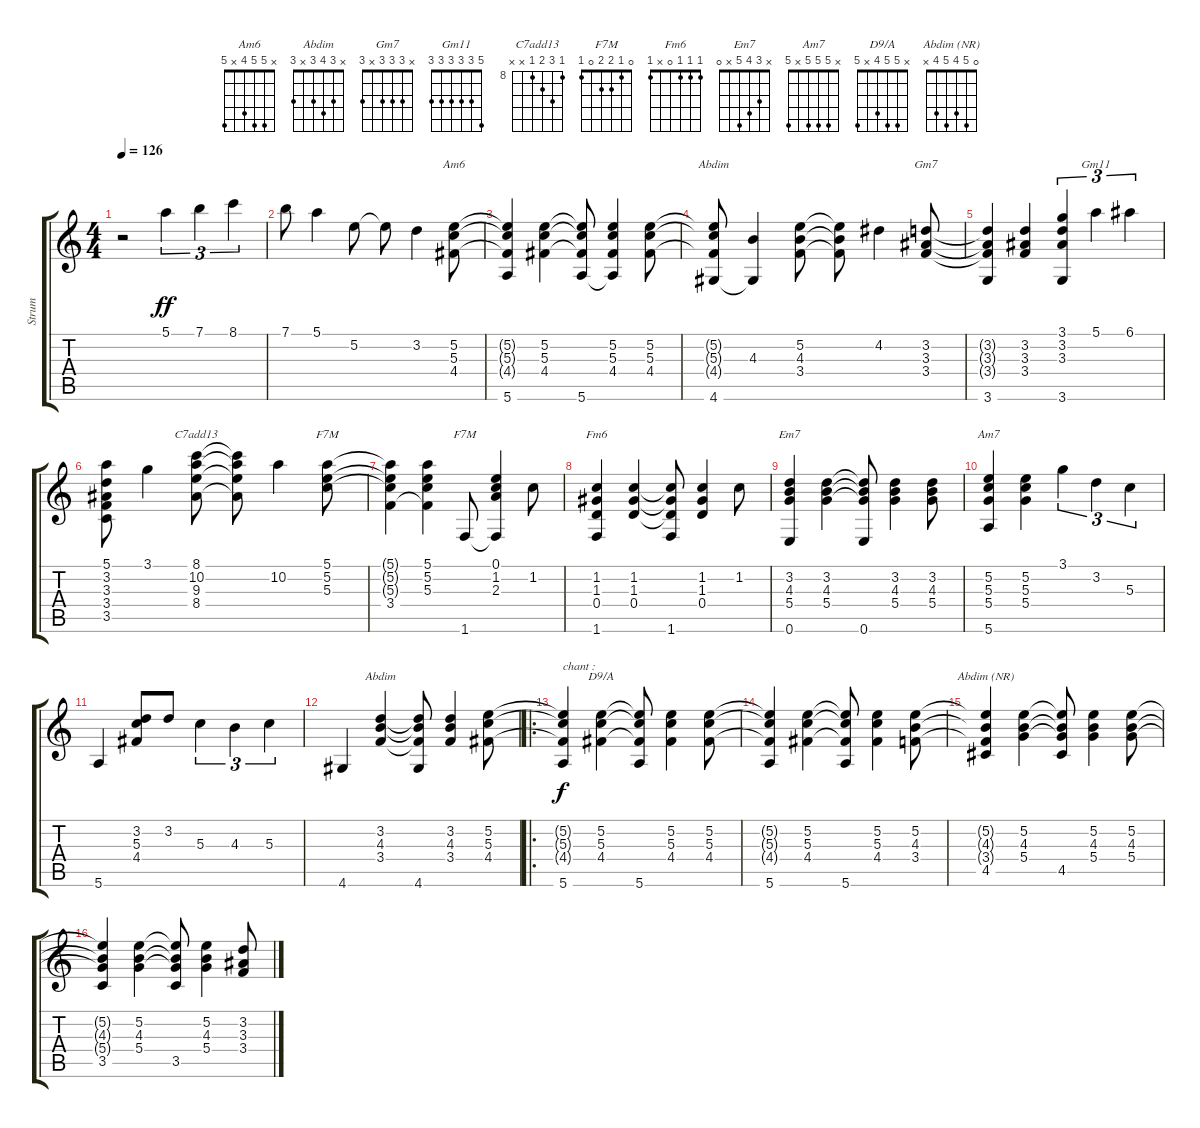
\track ("Strum" "Strum") {instrument acousticguitarnylon}
\staff {score tabs}
\tuning (E4 B3 G3 D3 A2 E2) {hide}
\chord ("Am6" x 5 5 4 x 5)
\chord ("Abdim" 0 5 4 3 x 4)
\chord ("Gm7" x 3 3 3 x 3)
\chord ("Gm11" 5 3 3 3 3 3)
\chord ("C7add13" 8 10 9 8 x x) {firstfret 8}
\chord ("F7M" 5 5 5 3 0 1)
\chord ("F7M" 0 1 2 2 0 1)
\chord ("Fm6" 1 1 1 0 x 1)
\chord ("Em7" x 3 4 5 x 0)
\chord ("Am7" x 5 5 5 x 5)
\chord ("Abdim" x 3 4 3 x 3)
\chord ("D9/A" x 5 5 4 x 5)
\chord ("Abdim (NR)" 0 5 4 5 4 x)
\ts (4 4)
\tempo 126
\clef g2
\ks c
r.2{dy ff volume 10 balance 3 instrument acousticguitarnylon} 5.1.4{tu (3 2)} 7.1.4{tu (3 2)} 8.1.4{tu (3 2)} |
7.1.8 5.1.4 5.2.8 5.2{t}.8 3.2.4 (5.2 5.3 4.4).8{ch "Am6"} |
(5.2{t} 5.3{t} 4.4{t} 5.6).4 (5.2 5.3 4.4).4 (5.2{t} 5.3{t} 4.4{t} 5.6).8 (5.2 5.3 4.4 5.6{t}).4 (5.2 5.3 4.4).8 |
(5.2{t} 5.3{t} 4.4{t} 4.6).8{ch "Abdim"} (4.3 4.6{t}).4 (5.2 4.3 3.4).8 (5.2{t} 4.3{t} 3.4{t}).8 4.2.4 (3.2 3.3 3.4).8{ch "Gm7"} |
(3.2{t} 3.3{t} 3.4{t} 3.6).4 (3.2 3.3 3.4).4 (3.1 3.2 3.3 3.6).4{tu (3 2)} 5.1.4{tu (3 2) ch "Gm11"} 6.1.4{tu (3 2)} |
(5.1 3.2 3.3 3.4 3.5).8 3.1.4 (8.1 10.2 9.3 8.4).8{ch "C7add13"} (8.1{t} 10.2{t} 9.3{t} 8.4{t}).8 10.2.4 (5.1 5.2 5.3).8{ch "F7M"} |
(5.1{t} 5.2{t} 5.3{t} 3.4).4 (5.1 5.2 5.3 3.4{t}).4 1.6.8{ch "F7M"} (0.1 1.2 2.3 1.6{t}).4 1.2.8 |
(1.2 1.3 0.4 1.6).4{ch "Fm6"} (1.2 1.3 0.4).4 (1.2{t} 1.3{t} 0.4{t} 1.6).8 (1.2 1.3 0.4).4 1.2.8 |
(3.2 4.3 5.4 0.6).4{ch "Em7"} (3.2 4.3 5.4).4 (3.2{t} 4.3{t} 5.4{t} 0.6).8 (3.2 4.3 5.4).4 (3.2 4.3 5.4).8 |
(5.2 5.3 5.4 5.6).4{ch "Am7"} (5.2 5.3 5.4).4 3.1.4{tu (3 2)} 3.2.4{tu (3 2)} 5.3.4{tu (3 2)} |
5.6.4 (3.2 5.3 4.4).8 3.2.8 5.3.4{tu (3 2)} 4.3.4{tu (3 2)} 5.3.4{tu (3 2)} |
4.6.4 (3.2 4.3 3.4).4{ch "Abdim"} (3.2{t} 4.3{t} 3.4{t} 4.6).8 (3.2 4.3 3.4).4 (5.2 5.3 4.4).8 |
\ro
(5.2{t} 5.3{t} 4.4{t} 5.6).4{txt "chant :" dy f} (5.2 5.3 4.4).4{ch "D9/A"} (5.2{t} 5.3{t} 4.4{t} 5.6).8 (5.2 5.3 4.4).4 (5.2 5.3 4.4).8 |
(5.2{t} 5.3{t} 4.4{t} 5.6).4 (5.2 5.3 4.4).4 (5.2{t} 5.3{t} 4.4{t} 5.6).8 (5.2 5.3 4.4).4 (5.2 4.3 3.4).8 |
(5.2{t} 4.3{t} 3.4{t} 4.5).4{ch "Abdim (NR)"} (5.2 4.3 5.4).4 (5.2{t} 4.3{t} 5.4{t} 4.5).8 (5.2 4.3 5.4).4 (5.2 4.3 5.4).8 |
(5.2{t} 4.3{t} 5.4{t} 3.5).4 (5.2 4.3 5.4).4 (5.2{t} 4.3{t} 5.4{t} 3.5).8 (5.2 4.3 5.4).4 (3.2 3.3 3.4).8
